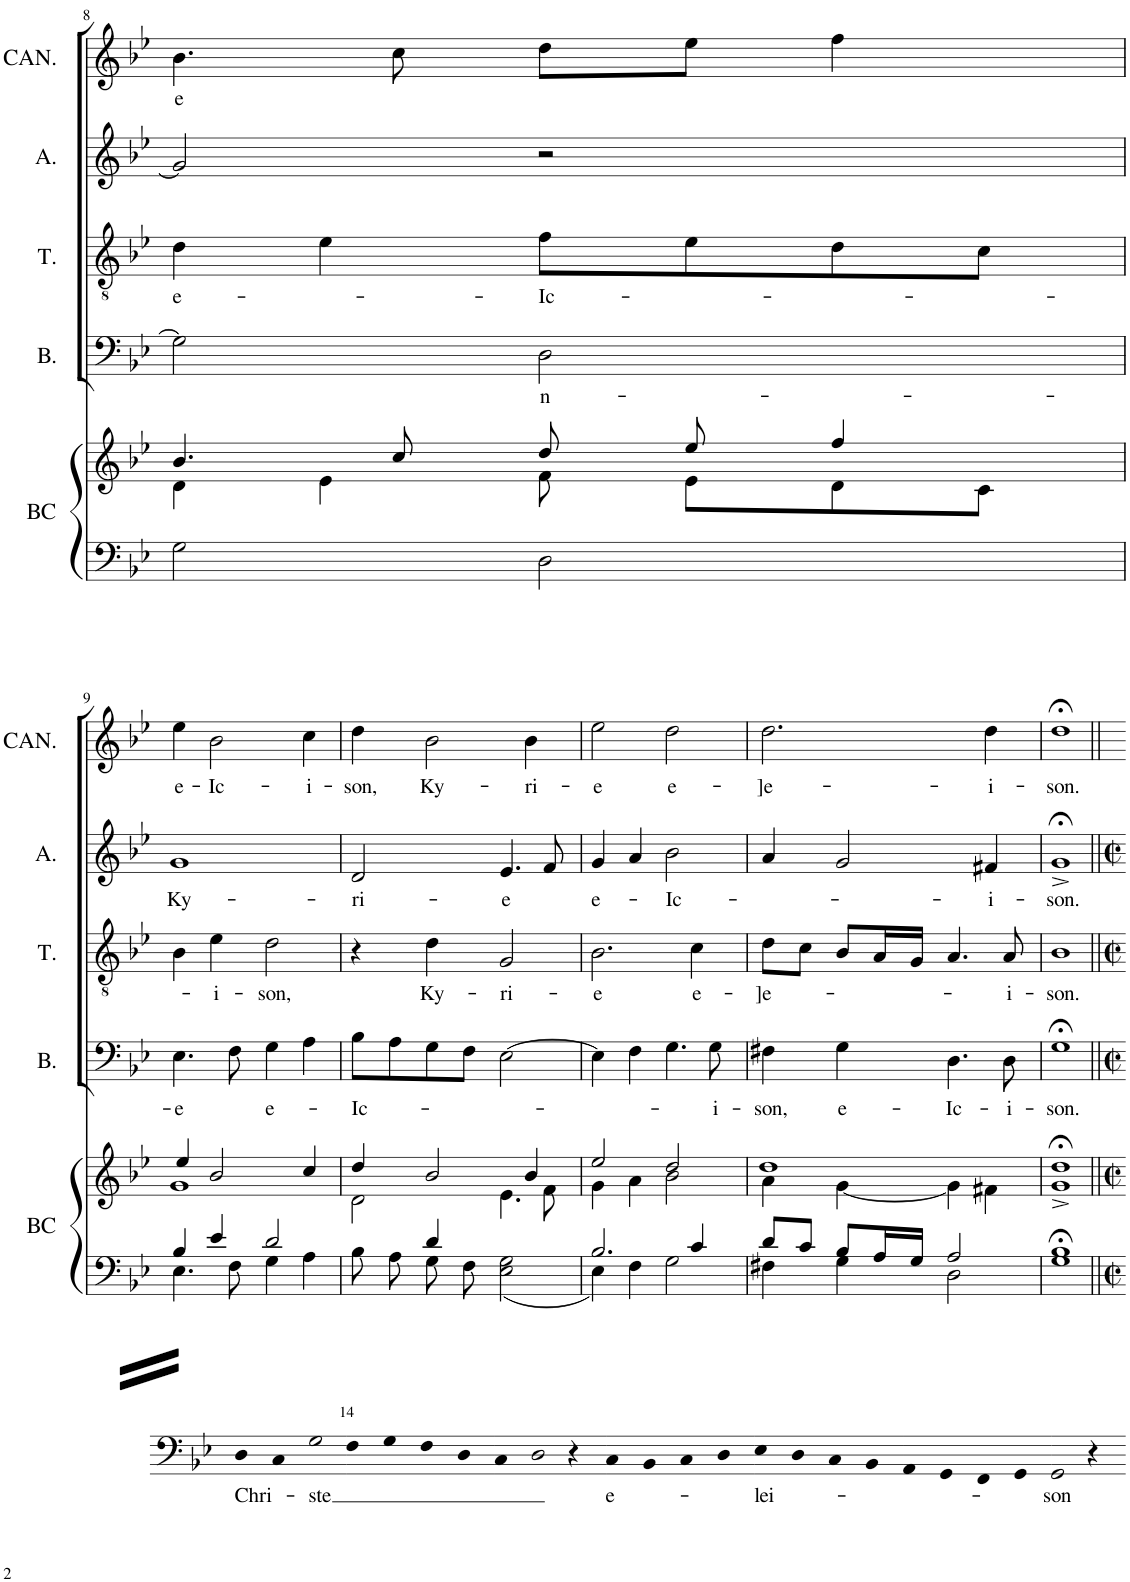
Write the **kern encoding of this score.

**kern	**kern	**kern	**text	**kern	**text	**kern	**text	**kern	**text	**kern	**text
*part6	*part6	*part5	*part5	*part4	*part4	*part3	*part3	*part2	*part2	*part1	*part1
*staff7	*staff6	*staff5	*staff5	*staff4	*staff4	*staff3	*staff3	*staff2	*staff2	*staff1	*staff1
*I"BC	*	*I"Basso	*	*I"BASSVS	*	*I"TENOR	*	*I"ALTVS	*	*I"CANTVS	*
*I'BC	*	*	*	*I'B.	*	*I'T.	*	*I'A.	*	*I'CAN.	*
!!LO:PB:g=z
*clefF4	*clefG2	*clefF4	*	*clefF4	*	*clefGv2	*	*clefG2	*	*clefG2	*
*	*	*	*	*Trd4c7	*	*	*	*	*	*	*
*k[b-e-]	*k[b-e-]	*k[b-e-]	*	*k[b-e-]	*	*k[b-e-]	*	*k[b-e-]	*	*k[b-e-]	*
*M2/2	*M2/2	*M2/2	*	*M2/2	*	*M2/2	*	*M2/2	*	*M2/2	*
*met(c|)	*met(c|)	*met(c|)	*	*met(c|)	*	*met(c|)	*	*met(c|)	*	*met(c|)	*
=8	=8	=8	=8	=8	=8	=8	=8	=8	=8	=8	=8
*	*^	*	*	*	*	*	*	*	*	*	*
!	!	!	!	!	!	!	!	!LO:LY:b	!	!	!	!LO:LY:b
2G\	4.b-/	4d\	1r	.	2G\]	.	4d\	e-	2g/]	.	4.b-\	e
.	.	4e-\	.	.	.	.	4e-\	.	.	.	.	.
.	8cc/	.	.	.	.	.	.	.	.	.	8cc\	.
!	!	!	!	!	!	!LO:LY:b	!	!LO:LY:b	!	!	!	!
2D\	8dd/	8f\	.	.	2D\	n-	8f\L	-Ic-	2r	.	8dd\L	.
.	8ee-/	8e-\L	.	.	.	.	8e-\	.	.	.	8ee-\J	.
.	4ff/	8d\	.	.	.	.	8d\	.	.	.	4ff\	.
.	.	8c\J	.	.	.	.	8c\J	.	.	.	.	.
!!LO:LB:g=z
=9	=9	=9	=9	=9	=9	=9	=9	=9	=9	=9	=9	=9
*^	*	*	*	*	*	*	*	*	*	*	*	*
!	!	!	!	!	!	!	!LO:LY:b	!	!	!	!LO:LY:b	!	!LO:LY:b
4B-/	4.E-\	4ee-/	1g	1r	.	4.E-\	-e	4B-\	.	1g	Ky-	4ee-\	e-
!	!	!	!	!	!	!	!	!	!LO:LY:b	!	!	!	!LO:LY:b
4e-/	.	2b-/	.	.	.	.	.	4e-\	-i-	.	.	2b-\	-Ic-
.	8F\	.	.	.	.	8F\	.	.	.	.	.	.	.
!	!	!	!	!	!	!	!LO:LY:b	!	!LO:LY:b	!	!	!	!
2d/	4G\	.	.	.	.	4G\	e-	2d\	-son,	.	.	.	.
!	!	!	!	!	!	!	!	!	!	!	!	!	!LO:LY:b
.	4A\	4cc/	.	.	.	4A\	.	.	.	.	.	4cc\	-i-
=10	=10	=10	=10	=10	=10	=10	=10	=10	=10	=10	=10	=10	=10
!	!	!	!	!	!	!	!LO:LY:b	!	!	!	!LO:LY:b	!	!LO:LY:b
4ryy	8B-\	4dd/	2d\	1r	.	8B-\L	-Ic-	4r	.	2d/	-ri-	4dd\	-son,
.	8A\	.	.	.	.	8A\	.	.	.	.	.	.	.
!	!	!	!	!	!	!	!	!	!LO:LY:b	!	!	!	!LO:LY:b
4d/	8G\	2b-/	.	.	.	8G\	.	4d\	Ky-	.	.	2b-\	Ky-
.	8F\	.	.	.	.	8F\J	.	.	.	.	.	.	.
!	!	!	!	!	!	!	!	!	!LO:LY:b	!	!LO:LY:b	!	!
2ryy	2E-\ 2G\	.	4.e-\	.	.	[2E-\	.	2G/	-ri-	4.e-/	-e	.	.
!	!	!	!	!	!	!	!	!	!	!	!	!	!LO:LY:b
.	.	4b-/	.	.	.	.	.	.	.	.	.	4b-\	-ri-
.	.	.	8f\	.	.	.	.	.	.	8f/	.	.	.
=11	=11	=11	=11	=11	=11	=11	=11	=11	=11	=11	=11	=11	=11
!	!	!	!	!	!	!	!	!	!LO:LY:b	!	!LO:LY:b	!	!LO:LY:b
2.B-/	4E-\	2ee-/	4g\	1r	.	4E-\]	.	2.B-\	-e	4g/	e-	2ee-\	-e
.	4F\	.	4a\	.	.	4F\	.	.	.	4a/	.	.	.
!	!	!	!	!	!	!	!	!	!	!	!LO:LY:b	!	!LO:LY:b
.	2G\	2dd/	2b-\	.	.	4.G\	.	.	.	2b-\	-Ic-	2dd\	e-
!	!	!	!	!	!	!	!	!	!LO:LY:b	!	!	!	!
4c/	.	.	.	.	.	.	.	4c\	e-	.	.	.	.
!	!	!	!	!	!	!	!LO:LY:b	!	!	!	!	!	!
.	.	.	.	.	.	8G\	-i-	.	.	.	.	.	.
=12	=12	=12	=12	=12	=12	=12	=12	=12	=12	=12	=12	=12	=12
!	!	!	!	!	!	!	!LO:LY:b	!	!LO:LY:b	!	!	!	!LO:LY:b
8d/L	4F#X\	1dd	4a\	1r	.	4F#X\	-son,	8d\L	-]e-	4a/	.	2.dd\	-]e-
8c/J	.	.	.	.	.	.	.	8c\J	.	.	.	.	.
!	!	!	!	!	!	!	!LO:LY:b	!	!	!	!	!	!
8B-/L	4G\	.	[4g\	.	.	4G\	e-	8B-/L	.	2g/	.	.	.
16A/L	.	.	.	.	.	.	.	16A/L	.	.	.	.	.
16G/JJ	.	.	.	.	.	.	.	16G/JJ	.	.	.	.	.
!	!	!	!	!	!	!	!LO:LY:b	!	!	!	!	!	!
2A/	2D\	.	4g\]	.	.	4.D\	-Ic-	4.A/	.	.	.	.	.
!	!	!	!	!	!	!	!	!	!	!	!LO:LY:b	!	!LO:LY:b
.	.	.	4f#X\	.	.	.	.	.	.	4f#X/	-i-	4dd\	-i-
!	!	!	!	!	!	!	!LO:LY:b	!	!LO:LY:b	!	!	!	!
.	.	.	.	.	.	8D\	-i-	8A/	-i-	.	.	.	.
*v	*v	*	*	*	*	*	*	*	*	*	*	*	*
*	*v	*v	*	*	*	*	*	*	*	*	*	*
=13	=13	=13	=13	=13	=13	=13	=13	=13	=13	=13	=13
!	!	!	!	!	!LO:LY:b	!	!LO:LY:b	!	!LO:LY:b	!	!LO:LY:b
1G;< 1B-;<	1g;<^ 1dd;<^	1r	.	1G;<	-son.	1B-	-son.	1g;<^	-son.	1dd;<	-son.
!!LO:LB:g=z
=13X1||	=13X1||	=13X1||	=13X1||	=13X1||	=13X1||	=13X1||	=13X1||	=13X1||	=13X1||	=13X1||	=13X1||
*M2/2	*M2/2	*M2/2	*	*M2/2	*	*M2/2	*	*M2/2	*	*M2/2	*
*met(c|)	*met(c|)	*met(c|)	*	*met(c|)	*	*met(c|)	*	*met(c|)	*	*met(c|)	*
!	!	!	!LO:LY:b	!	!	!	!	!	!	!	!
1r	1r	4D	Chri-	1r	.	1r	.	1r	.	1r	.
.	.	4C	.	.	.	.	.	.	.	.	.
!	!	!	!LO:LY:b	!	!	!	!	!	!	!	!
.	.	2G	-ste	.	.	.	.	.	.	.	.
=14	=14	=14	=14	=14	=14	=14	=14	=14	=14	=14	=14
1r	1r	4F	.	1r	.	1r	.	1r	.	1r	.
.	.	4G	.	.	.	.	.	.	.	.	.
.	.	4F	.	.	.	.	.	.	.	.	.
.	.	4D	.	.	.	.	.	.	.	.	.
=15	=15	=15	=15	=15	=15	=15	=15	=15	=15	=15	=15
1r	1r	4C	.	1r	.	1r	.	1r	.	1r	.
.	.	2D	.	.	.	.	.	.	.	.	.
.	.	4r	.	.	.	.	.	.	.	.	.
=16	=16	=16	=16	=16	=16	=16	=16	=16	=16	=16	=16
!	!	!	!LO:LY:b	!	!	!	!	!	!	!	!
1r	1r	4C	e-	1r	.	1r	.	1r	.	1r	.
.	.	4BB-	.	.	.	.	.	.	.	.	.
.	.	4C	.	.	.	.	.	.	.	.	.
.	.	4D	.	.	.	.	.	.	.	.	.
=17	=17	=17	=17	=17	=17	=17	=17	=17	=17	=17	=17
!	!	!	!LO:LY:b	!	!	!	!	!	!	!	!
1r	1r	4E-	-lei-	1r	.	1r	.	1r	.	1r	.
.	.	4D	.	.	.	.	.	.	.	.	.
.	.	4C	.	.	.	.	.	.	.	.	.
.	.	4BB-	.	.	.	.	.	.	.	.	.
=18	=18	=18	=18	=18	=18	=18	=18	=18	=18	=18	=18
1r	1r	4AA	.	1r	.	1r	.	1r	.	1r	.
.	.	4GG	.	.	.	.	.	.	.	.	.
.	.	4FF	.	.	.	.	.	.	.	.	.
.	.	4GG	.	.	.	.	.	.	.	.	.
=19	=19	=19	=19	=19	=19	=19	=19	=19	=19	=19	=19
!	!	!	!LO:LY:b	!	!	!	!	!	!	!	!
2r	2r	2GG	-son	2r	.	2r	.	2r	.	2r	.
4r	4r	4r	.	4r	.	4r	.	4r	.	4r	.
=||	=||	=||	=||	=||	=||	=||	=||	=||	=||	=||	=||
*-	*-	*-	*-	*-	*-	*-	*-	*-	*-	*-	*-
